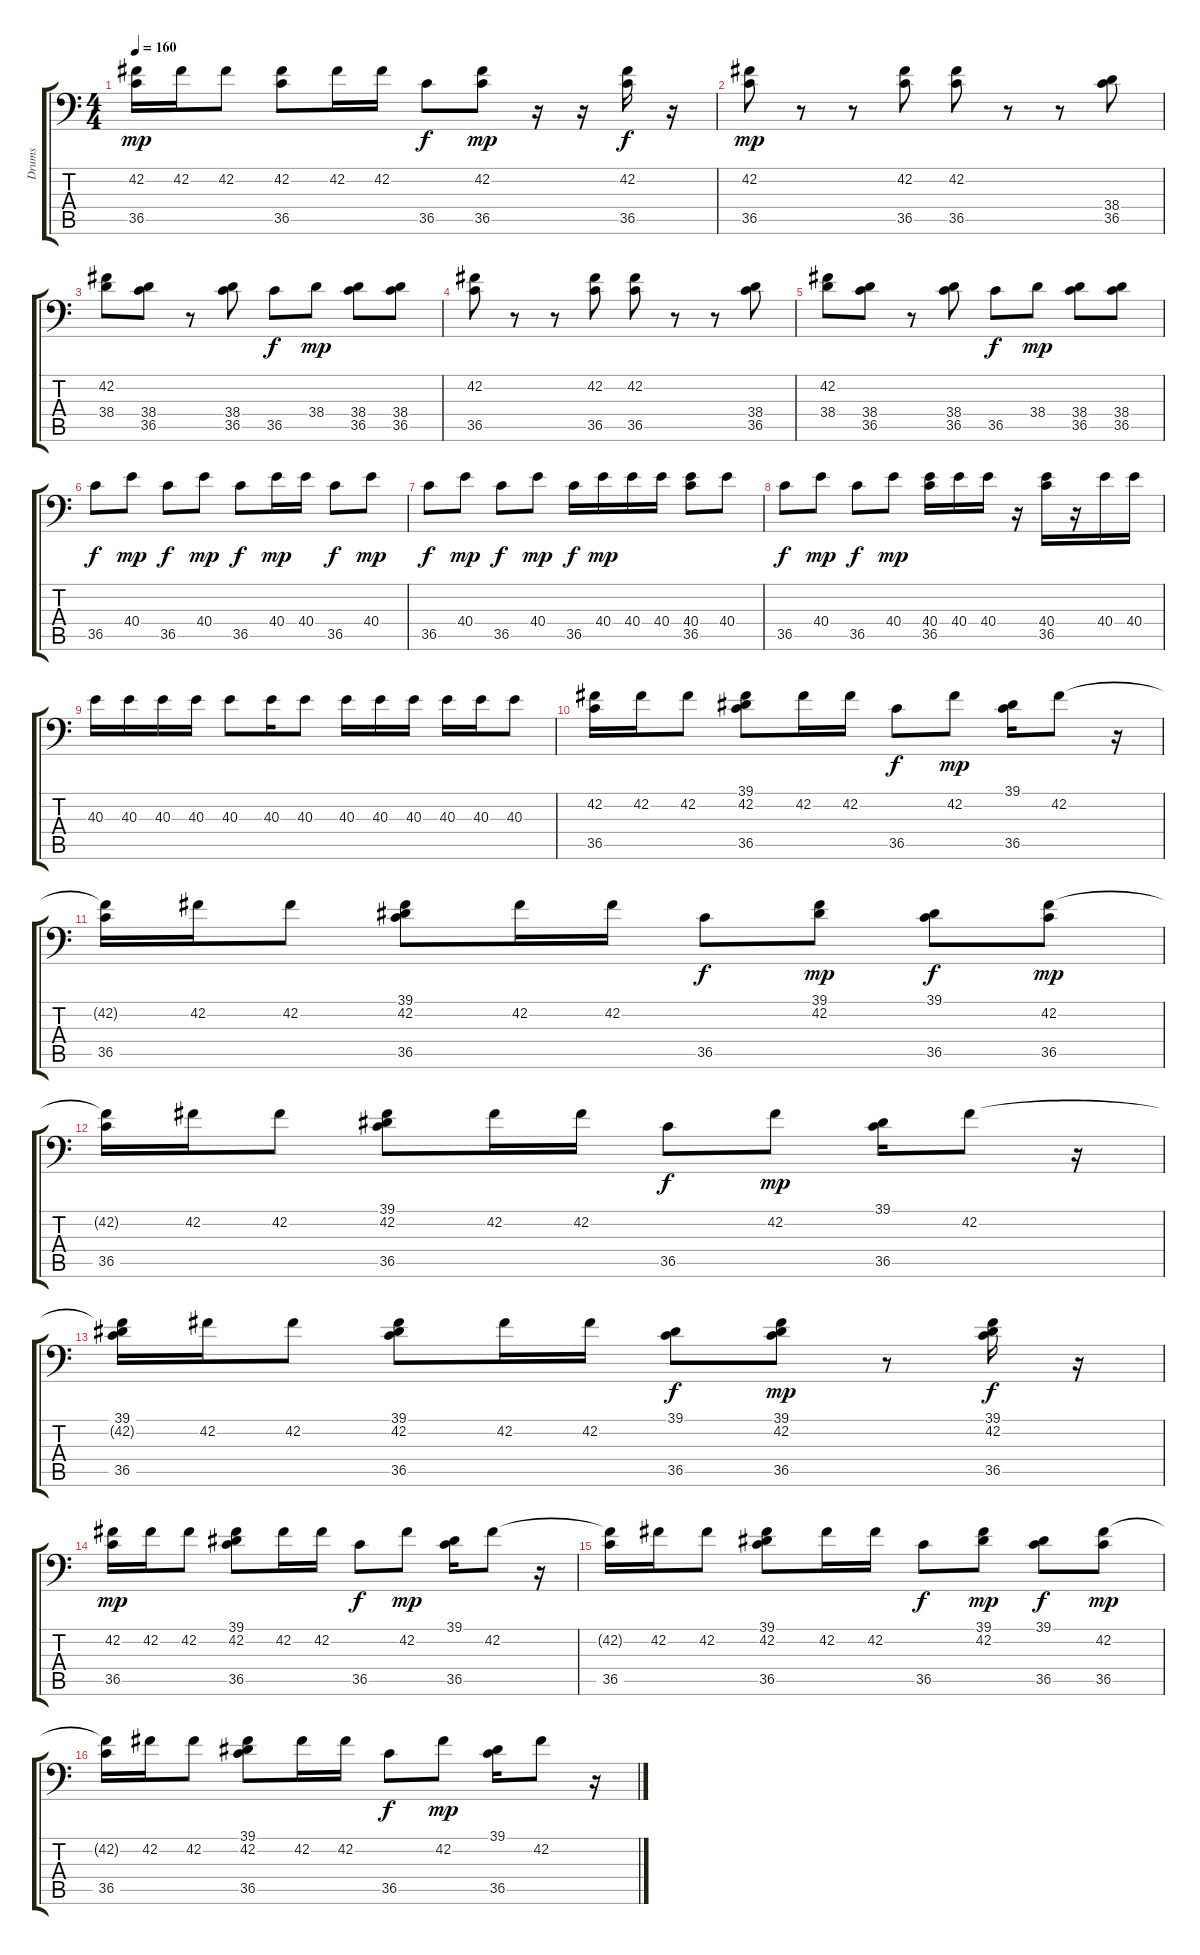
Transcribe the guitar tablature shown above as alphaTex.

\track ("Drums" "Drums") {instrument acousticgrandpiano}
\staff {score tabs}
\tuning (C-1 C-1 C-1 C-1 C-1 C-1) {hide}
\ts (4 4)
\tempo 160
\clef f4
\ks c
(42.2{t} 36.5).16{dy mp} 42.2.16 42.2.8 (42.2 36.5).8 42.2.16 42.2.16 36.5.8{dy f} (42.2 36.5).8{dy mp} r.16 r.16 (42.2 36.5).16{dy f} r.16 |
(42.2 36.5).8{dy mp} r.8 r.8 (42.2 36.5).8 (42.2 36.5).8 r.8 r.8 (38.4 36.5).8 |
(42.2 38.4).8 (38.4 36.5).8 r.8 (38.4 36.5).8 36.5.8{dy f} 38.4.8{dy mp} (38.4 36.5).8 (38.4 36.5).8 |
(42.2 36.5).8 r.8 r.8 (42.2 36.5).8 (42.2 36.5).8 r.8 r.8 (38.4 36.5).8 |
(42.2 38.4).8 (38.4 36.5).8 r.8 (38.4 36.5).8 36.5.8{dy f} 38.4.8{dy mp} (38.4 36.5).8 (38.4 36.5).8 |
36.5.8{dy f} 40.4.8{dy mp} 36.5.8{dy f} 40.4.8{dy mp} 36.5.8{dy f} 40.4.16{dy mp} 40.4.16 36.5.8{dy f} 40.4.8{dy mp} |
36.5.8{dy f} 40.4.8{dy mp} 36.5.8{dy f} 40.4.8{dy mp} 36.5.16{dy f} 40.4.16{dy mp} 40.4.16 40.4.16 (40.4 36.5).8 40.4.8 |
36.5.8{dy f} 40.4.8{dy mp} 36.5.8{dy f} 40.4.8{dy mp} (40.4 36.5).16 40.4.16 40.4.16 r.16 (40.4 36.5).16 r.16 40.4.16 40.4.16 |
40.3.16 40.3.16 40.3.16 40.3.16 40.3.8 40.3.16 40.3.8 40.3.16 40.3.16 40.3.16 40.3.16 40.3.16 40.3.8 |
(42.2 36.5).16 42.2.16 42.2.8 (39.1 42.2 36.5).8 42.2.16 42.2.16 36.5.8{dy f} 42.2.8{dy mp} (39.1 36.5).16 42.2.8 r.16 |
(42.2{t} 36.5).16 42.2.16 42.2.8 (39.1 42.2 36.5).8 42.2.16 42.2.16 36.5.8{dy f} (39.1 42.2).8{dy mp} (39.1 36.5).8{dy f} (42.2 36.5).8{dy mp} |
(42.2{t} 36.5).16 42.2.16 42.2.8 (39.1 42.2 36.5).8 42.2.16 42.2.16 36.5.8{dy f} 42.2.8{dy mp} (39.1 36.5).16 42.2.8 r.16 |
(39.1 42.2{t} 36.5).16 42.2.16 42.2.8 (39.1 42.2 36.5).8 42.2.16 42.2.16 (39.1 36.5).8{dy f} (39.1 42.2 36.5).8{dy mp} r.8 (39.1 42.2 36.5).16{dy f} r.16 |
(42.2 36.5).16{dy mp} 42.2.16 42.2.8 (39.1 42.2 36.5).8 42.2.16 42.2.16 36.5.8{dy f} 42.2.8{dy mp} (39.1 36.5).16 42.2.8 r.16 |
(42.2{t} 36.5).16 42.2.16 42.2.8 (39.1 42.2 36.5).8 42.2.16 42.2.16 36.5.8{dy f} (39.1 42.2).8{dy mp} (39.1 36.5).8{dy f} (42.2 36.5).8{dy mp} |
(42.2{t} 36.5).16 42.2.16 42.2.8 (39.1 42.2 36.5).8 42.2.16 42.2.16 36.5.8{dy f} 42.2.8{dy mp} (39.1 36.5).16 42.2.8 r.16
